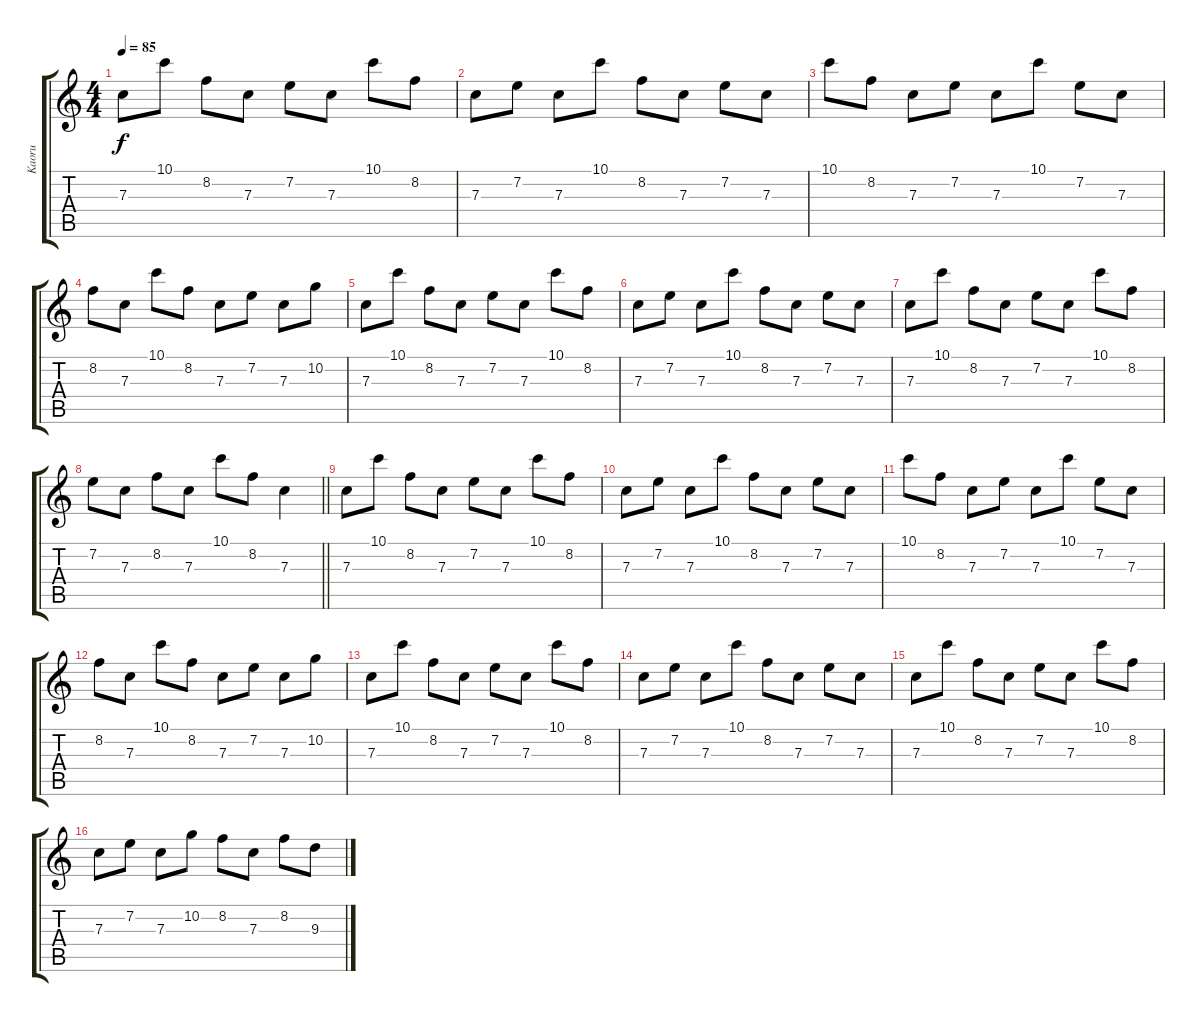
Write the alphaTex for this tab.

\track ("Kaoru" "Kaoru") {instrument electricguitarclean}
\staff {score tabs}
\tuning (D4 A3 F3 C3 G2 D2) {hide}
\ts (4 4)
\tempo 85
\clef g2
\ks c
7.3.8{dy f} 10.1.8 8.2.8 7.3.8 7.2.8 7.3.8 10.1.8 8.2.8 |
7.3.8 7.2.8 7.3.8 10.1.8 8.2.8 7.3.8 7.2.8 7.3.8 |
10.1.8 8.2.8 7.3.8 7.2.8 7.3.8 10.1.8 7.2.8 7.3.8 |
8.2.8 7.3.8 10.1.8 8.2.8 7.3.8 7.2.8 7.3.8 10.2.8 |
7.3.8 10.1.8 8.2.8 7.3.8 7.2.8 7.3.8 10.1.8 8.2.8 |
7.3.8 7.2.8 7.3.8 10.1.8 8.2.8 7.3.8 7.2.8 7.3.8 |
7.3.8 10.1.8 8.2.8 7.3.8 7.2.8 7.3.8 10.1.8 8.2.8 |
\barLineRight lightlight
7.2.8 7.3.8 8.2.8 7.3.8 10.1.8 8.2.8 7.3.4 |
7.3.8 10.1.8 8.2.8 7.3.8 7.2.8 7.3.8 10.1.8 8.2.8 |
7.3.8 7.2.8 7.3.8 10.1.8 8.2.8 7.3.8 7.2.8 7.3.8 |
10.1.8 8.2.8 7.3.8 7.2.8 7.3.8 10.1.8 7.2.8 7.3.8 |
8.2.8 7.3.8 10.1.8 8.2.8 7.3.8 7.2.8 7.3.8 10.2.8 |
7.3.8 10.1.8 8.2.8 7.3.8 7.2.8 7.3.8 10.1.8 8.2.8 |
7.3.8 7.2.8 7.3.8 10.1.8 8.2.8 7.3.8 7.2.8 7.3.8 |
7.3.8 10.1.8 8.2.8 7.3.8 7.2.8 7.3.8 10.1.8 8.2.8 |
7.3.8 7.2.8 7.3.8 10.2.8 8.2.8 7.3.8 8.2.8 9.3.8
